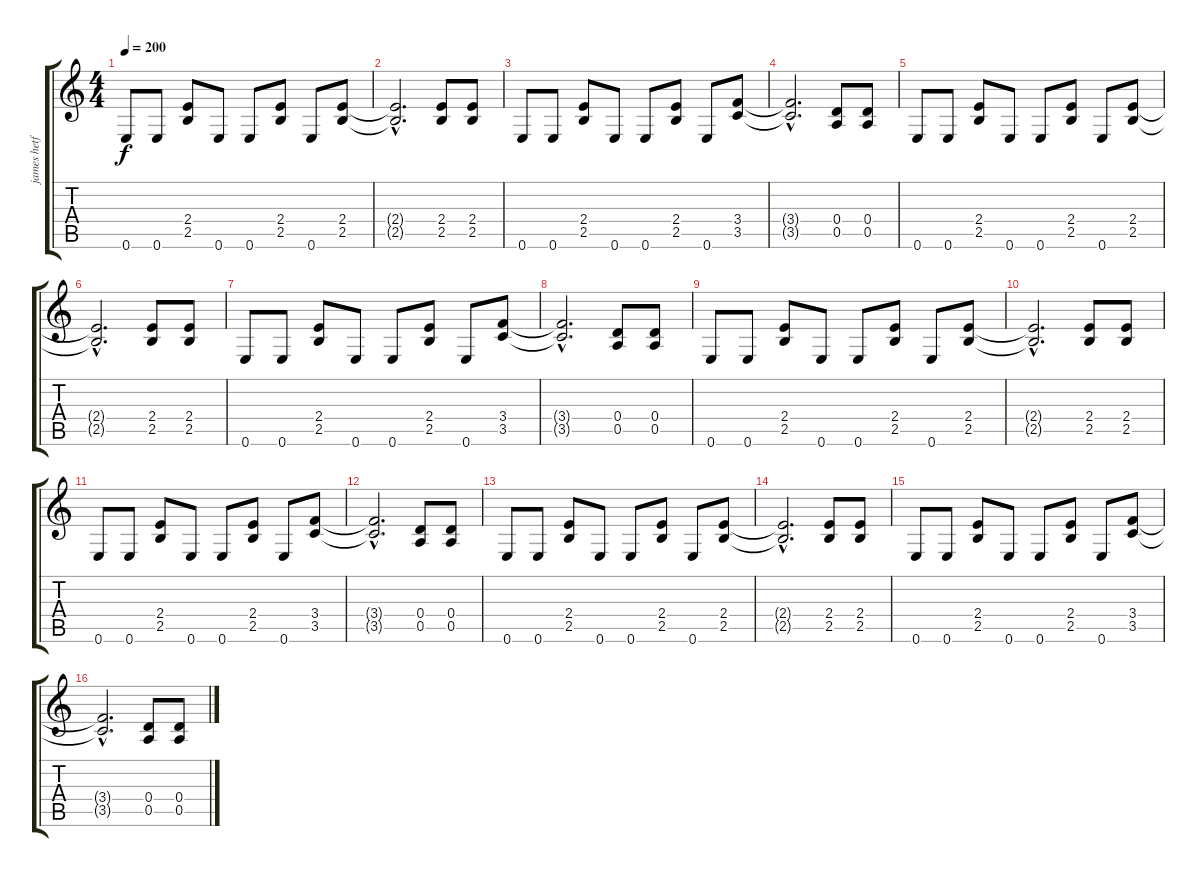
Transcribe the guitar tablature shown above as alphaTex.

\track ("james hetfield" "james hetf") {instrument overdrivenguitar}
\staff {score tabs}
\tuning (E4 B3 G3 D3 A2 E2) {hide}
\ts (4 4)
\tempo 200
\clef g2
\ks c
0.6.8{dy f} 0.6.8 (2.4 2.5).8 0.6.8 0.6.8 (2.4 2.5).8 0.6.8 (2.4 2.5).8 |
(2.4{hac t} 2.5{hac t}).2{d} (2.4 2.5).8 (2.4 2.5).8 |
0.6.8 0.6.8 (2.4 2.5).8 0.6.8 0.6.8 (2.4 2.5).8 0.6.8 (3.4 3.5).8 |
(3.4{hac t} 3.5{hac t}).2{d} (0.4 0.5).8 (0.4 0.5).8 |
0.6.8 0.6.8 (2.4 2.5).8 0.6.8 0.6.8 (2.4 2.5).8 0.6.8 (2.4 2.5).8 |
(2.4{hac t} 2.5{hac t}).2{d} (2.4 2.5).8 (2.4 2.5).8 |
0.6.8 0.6.8 (2.4 2.5).8 0.6.8 0.6.8 (2.4 2.5).8 0.6.8 (3.4 3.5).8 |
(3.4{hac t} 3.5{hac t}).2{d} (0.4 0.5).8 (0.4 0.5).8 |
0.6.8 0.6.8 (2.4 2.5).8 0.6.8 0.6.8 (2.4 2.5).8 0.6.8 (2.4 2.5).8 |
(2.4{hac t} 2.5{hac t}).2{d} (2.4 2.5).8 (2.4 2.5).8 |
0.6.8 0.6.8 (2.4 2.5).8 0.6.8 0.6.8 (2.4 2.5).8 0.6.8 (3.4 3.5).8 |
(3.4{hac t} 3.5{hac t}).2{d} (0.4 0.5).8 (0.4 0.5).8 |
0.6.8 0.6.8 (2.4 2.5).8 0.6.8 0.6.8 (2.4 2.5).8 0.6.8 (2.4 2.5).8 |
(2.4{hac t} 2.5{hac t}).2{d} (2.4 2.5).8 (2.4 2.5).8 |
0.6.8 0.6.8 (2.4 2.5).8 0.6.8 0.6.8 (2.4 2.5).8 0.6.8 (3.4 3.5).8 |
(3.4{hac t} 3.5{hac t}).2{d} (0.4 0.5).8 (0.4 0.5).8
